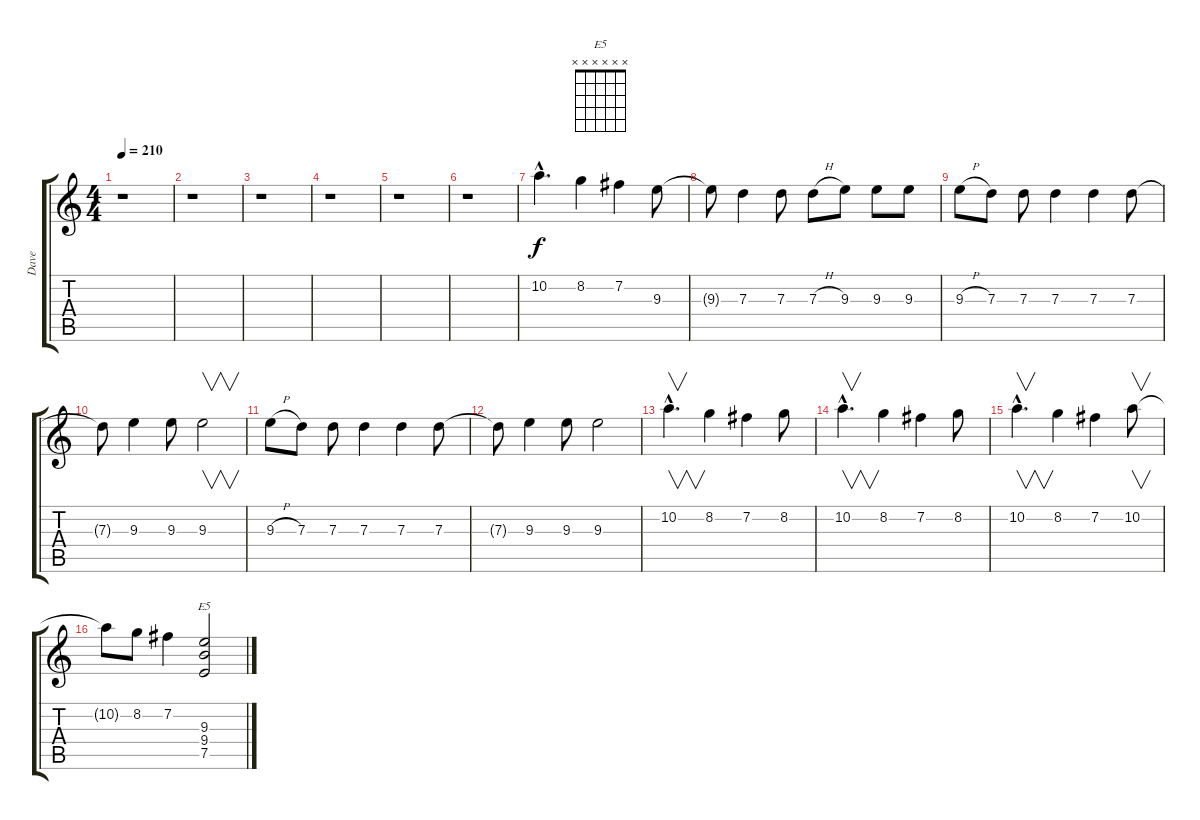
\track ("Dave" "Dave") {instrument distortionguitar}
\staff {score tabs}
\tuning (E4 B3 G3 D3 A2 E2) {hide}
\chord ("E5" x x x x x x) {firstfret 0}
\ts (4 4)
\tempo 210
\clef g2
\ks c
r.1{dy f instrument distortionguitar} |
r.1 |
r.1 |
r.1 |
r.1 |
r.1 |
10.2{hac}.4{d} 8.2.4 7.2.4 9.3.8 |
9.3{t}.8 7.3.4 7.3.8 7.3{h}.8 9.3.8 9.3.8 9.3.8 |
9.3{h}.8 7.3.8 7.3.8 7.3.4 7.3.4 7.3.8 |
7.3{t}.8 9.3.4 9.3.8 9.3.2{v} |
9.3{h}.8 7.3.8 7.3.8 7.3.4 7.3.4 7.3.8 |
7.3{t}.8 9.3.4 9.3.8 9.3.2 |
10.2{hac}.4{v d} 8.2.4 7.2.4 8.2.8 |
10.2{hac}.4{v d} 8.2.4 7.2.4 8.2.8 |
10.2{hac}.4{v d} 8.2.4 7.2.4 10.2.8{v} |
10.2{t}.8 8.2.8 7.2.4 (9.3 9.4 7.5).2{ch "E5"}
